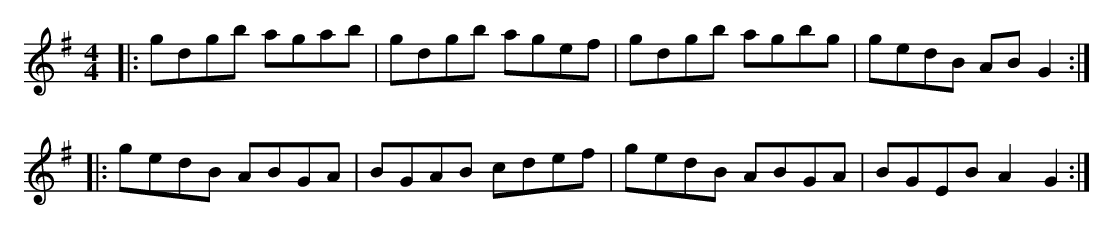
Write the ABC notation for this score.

X:1
M:4/4
K:G
|:gdgb agab|gdgb agef|gdgb agbg|gedB ABG2:|
|:gedB ABGA|BGAB cdef|gedB ABGA|BGEB A2 G2:|
